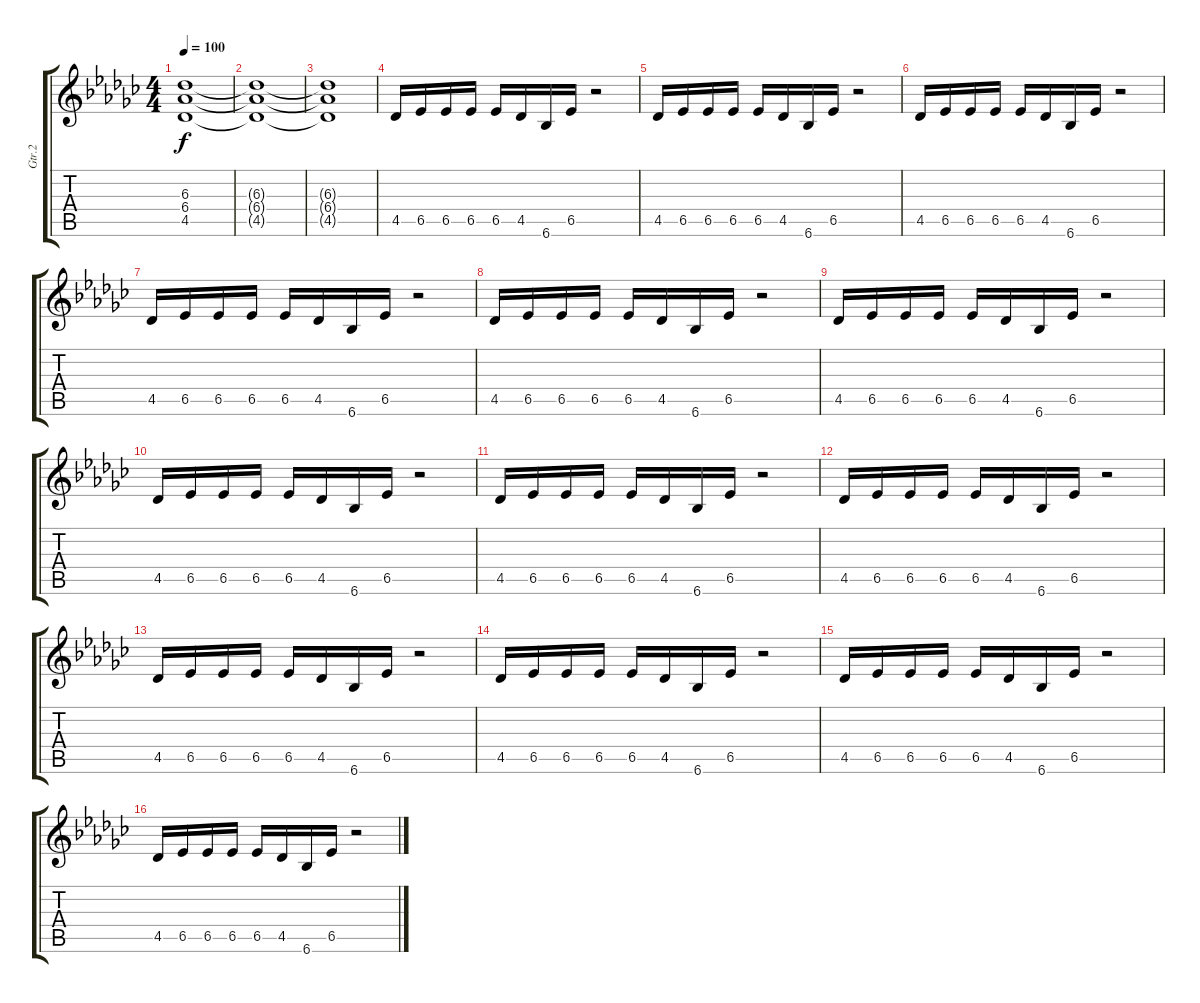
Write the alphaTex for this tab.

\track ("Gtr.2" "Gtr.2") {instrument overdrivenguitar}
\staff {score tabs}
\tuning (E4 B3 G3 D3 A2 E2) {hide}
\ts (4 4)
\tempo 100
\clef g2
\ks gb
(6.3 6.4 4.5).1{dy f} |
(6.3{t} 6.4{t} 4.5{t}).1 |
(6.3{t} 6.4{t} 4.5{t}).1 |
4.5.16 6.5.16 6.5.16 6.5.16 6.5.16 4.5.16 6.6.16 6.5.16 r.2 |
4.5.16 6.5.16 6.5.16 6.5.16 6.5.16 4.5.16 6.6.16 6.5.16 r.2 |
4.5.16 6.5.16 6.5.16 6.5.16 6.5.16 4.5.16 6.6.16 6.5.16 r.2 |
4.5.16 6.5.16 6.5.16 6.5.16 6.5.16 4.5.16 6.6.16 6.5.16 r.2 |
4.5.16 6.5.16 6.5.16 6.5.16 6.5.16 4.5.16 6.6.16 6.5.16 r.2 |
4.5.16 6.5.16 6.5.16 6.5.16 6.5.16 4.5.16 6.6.16 6.5.16 r.2 |
4.5.16 6.5.16 6.5.16 6.5.16 6.5.16 4.5.16 6.6.16 6.5.16 r.2 |
4.5.16 6.5.16 6.5.16 6.5.16 6.5.16 4.5.16 6.6.16 6.5.16 r.2 |
4.5.16 6.5.16 6.5.16 6.5.16 6.5.16 4.5.16 6.6.16 6.5.16 r.2 |
4.5.16 6.5.16 6.5.16 6.5.16 6.5.16 4.5.16 6.6.16 6.5.16 r.2 |
4.5.16 6.5.16 6.5.16 6.5.16 6.5.16 4.5.16 6.6.16 6.5.16 r.2 |
4.5.16 6.5.16 6.5.16 6.5.16 6.5.16 4.5.16 6.6.16 6.5.16 r.2 |
4.5.16 6.5.16 6.5.16 6.5.16 6.5.16 4.5.16 6.6.16 6.5.16 r.2
